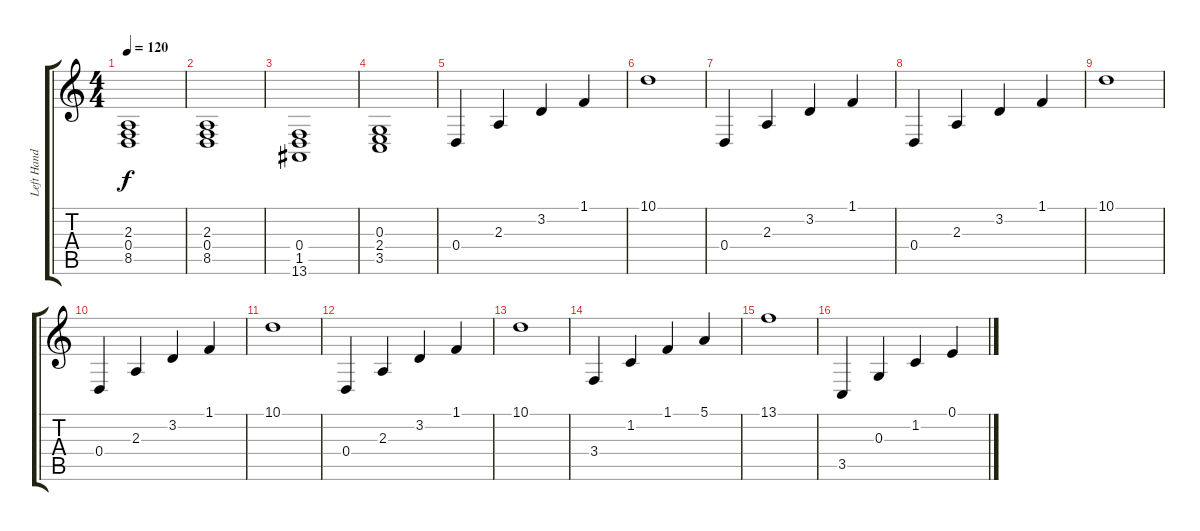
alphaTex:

\track ("Left Hand" "Left Hand") {instrument brightacousticpiano}
\staff {score tabs}
\tuning (E4 B3 G3 D3 A2 E2) {hide}
\ts (4 4)
\tempo 120
\clef g2
\ks c
(2.3 0.4 8.5).1{dy f} |
(2.3 0.4 8.5).1 |
(0.4 1.5 13.6).1 |
(0.3 2.4 3.5).1 |
0.4.4 2.3.4 3.2.4 1.1.4 |
10.1.1 |
0.4.4 2.3.4 3.2.4 1.1.4 |
0.4.4 2.3.4 3.2.4 1.1.4 |
10.1.1 |
0.4.4 2.3.4 3.2.4 1.1.4 |
10.1.1 |
0.4.4 2.3.4 3.2.4 1.1.4 |
10.1.1 |
3.4.4 1.2.4 1.1.4 5.1.4 |
13.1.1 |
3.5.4 0.3.4 1.2.4 0.1.4
